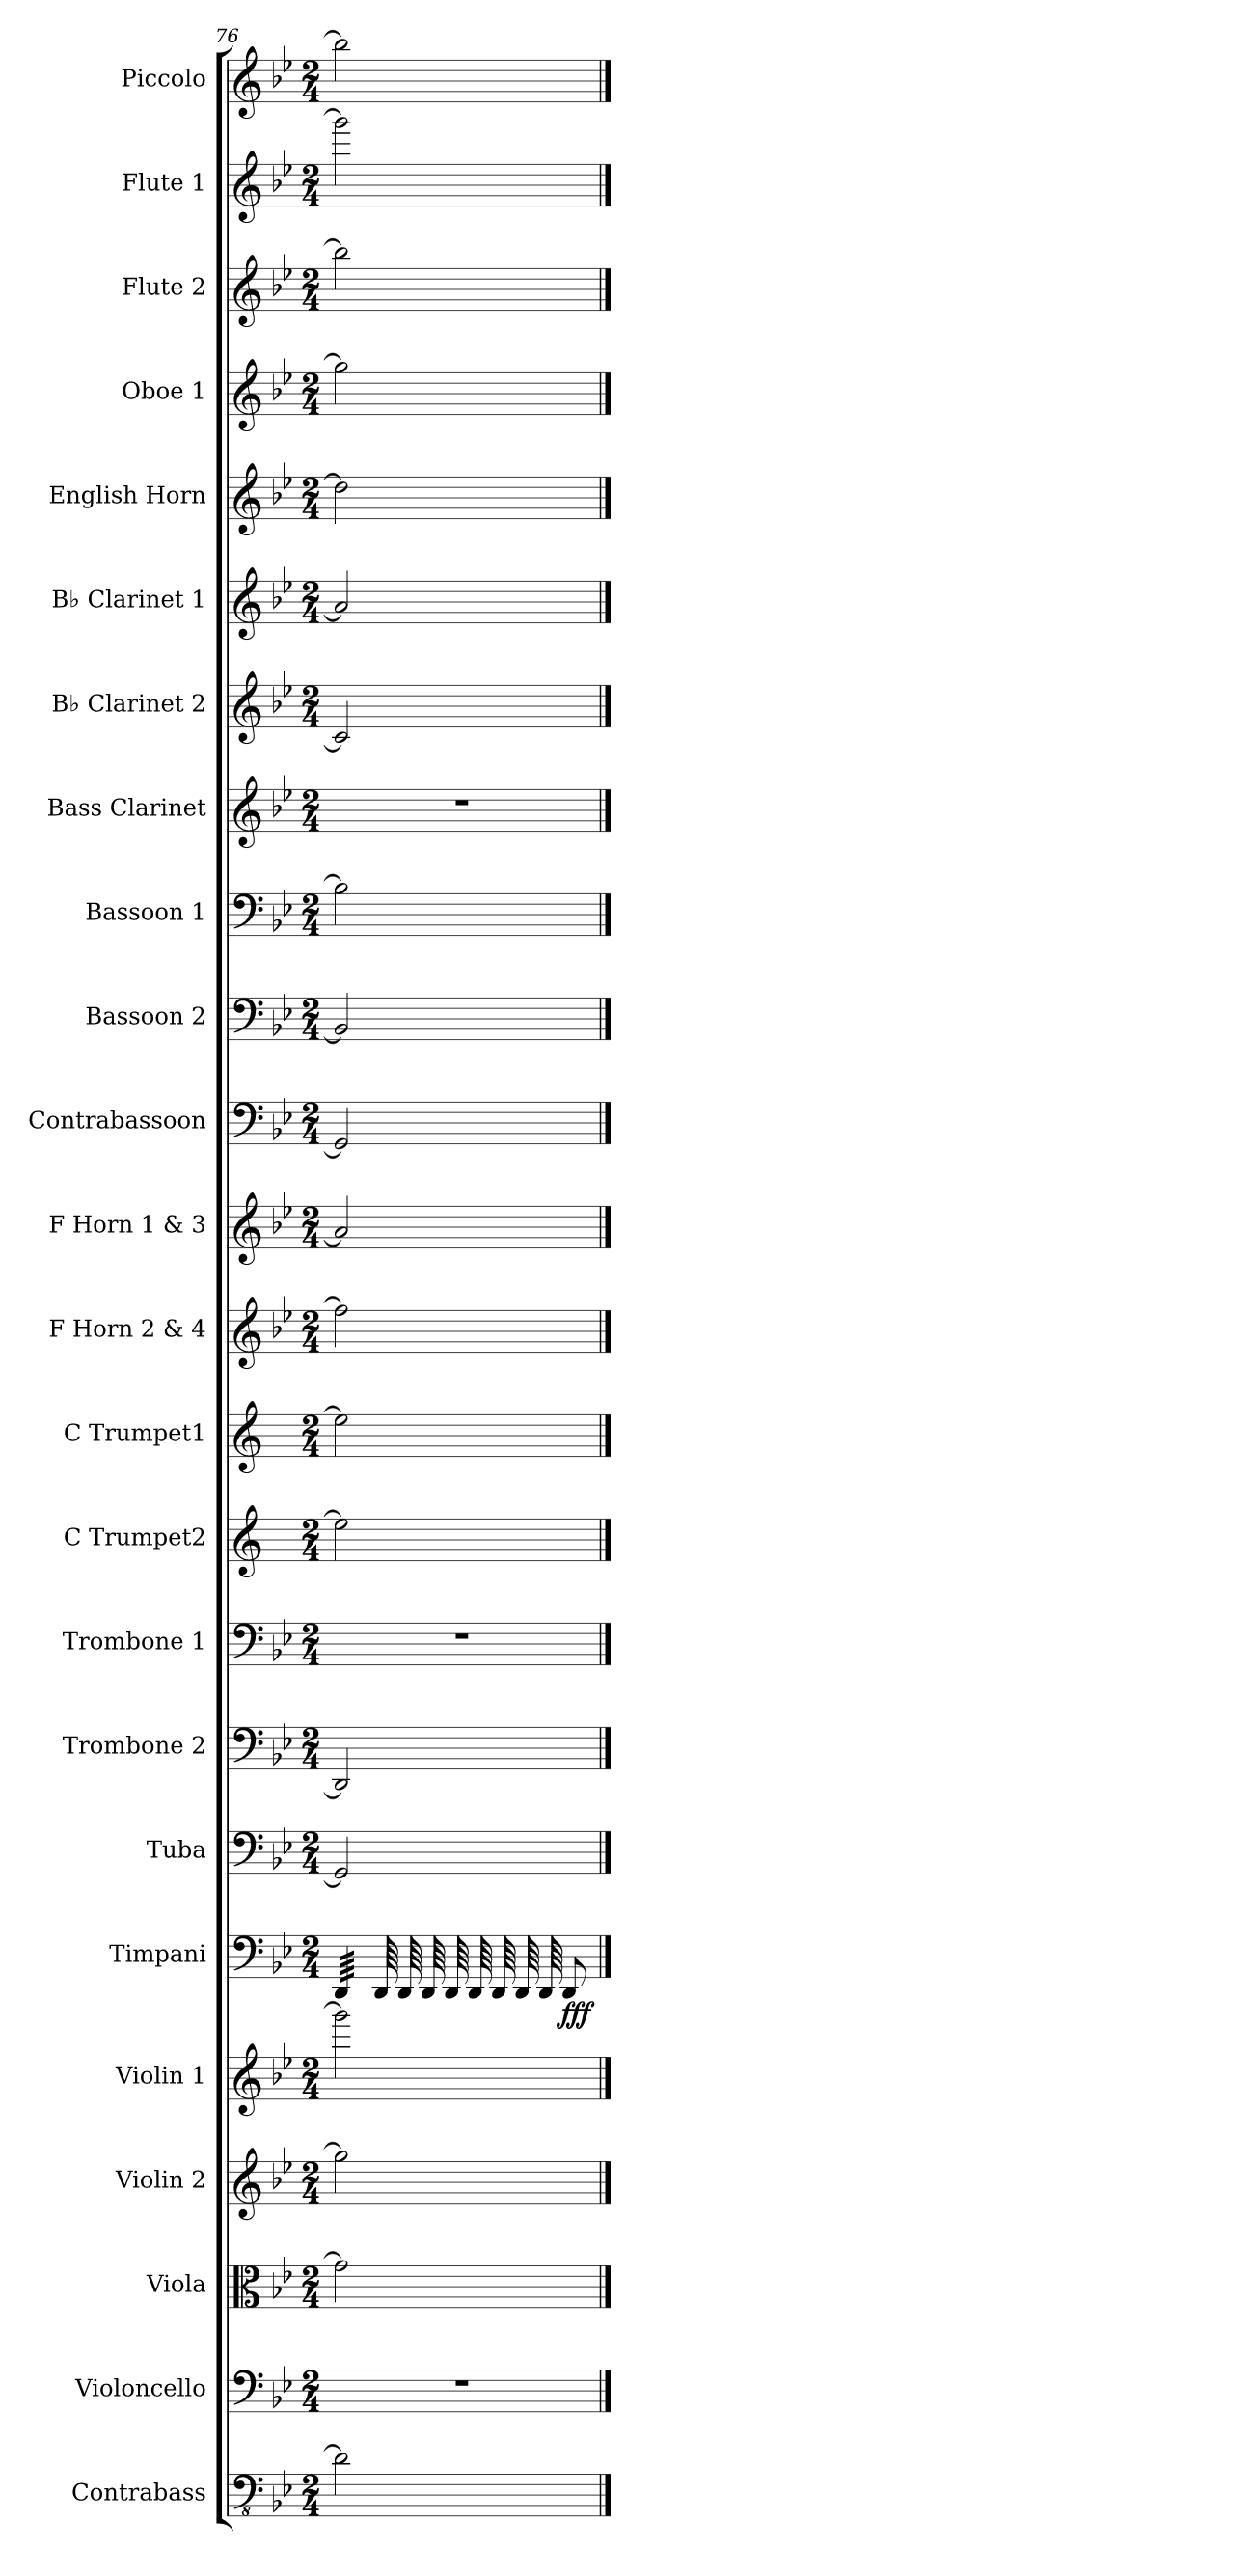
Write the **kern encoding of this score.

**kern	**kern	**kern	**kern	**kern	**kern	**dynam	**kern	**kern	**kern	**kern	**kern	**kern	**kern	**kern	**kern	**kern	**kern	**kern	**kern	**kern	**kern	**kern	**kern	**kern
*part24	*part23	*part22	*part21	*part20	*part19	*part19	*part18	*part17	*part16	*part15	*part14	*part13	*part12	*part11	*part10	*part9	*part8	*part7	*part6	*part5	*part4	*part3	*part2	*part1
*staff24	*staff23	*staff22	*staff21	*staff20	*staff19	*staff19	*staff18	*staff17	*staff16	*staff15	*staff14	*staff13	*staff12	*staff11	*staff10	*staff9	*staff8	*staff7	*staff6	*staff5	*staff4	*staff3	*staff2	*staff1
*I"Contrabass	*I"Violoncello	*I"Viola	*I"Violin 2	*I"Violin 1	*I"Timpani	*	*I"Tuba	*I"Trombone 2	*I"Trombone 1	*I"C Trumpet2	*I"C Trumpet1	*I"F Horn 2 &amp; 4	*I"F Horn 1 &amp; 3	*I"Contrabassoon	*I"Bassoon 2	*I"Bassoon 1	*I"Bass Clarinet	*I"B♭ Clarinet 2	*I"B♭ Clarinet 1	*I"English Horn	*I"Oboe 1	*I"Flute 2	*I"Flute 1	*I"Piccolo
*I'Cb.	*I'Vc.	*I'Vla.	*I'Vln. 2	*I'Vln. 1	*I'Timp.	*	*I'Tba.	*I'Tbn. 2	*I'Tbn. 1	*I'C Tpt.	*I'C Tpt.	*I'F Hn. 2 4	*I'F Hn. 1 3	*I'Cbsn.	*I'Bsn. 2	*I'Bsn. 1	*I'B. Cl.	*I'B♭ Cl. 2	*I'B♭ Cl. 1	*I'E. Hn.	*I'Ob. 1	*I'Fl. 2	*I'Fl. 1	*I'Picc.
*clefFv4	*clefF4	*clefC3	*clefG2	*clefG2	*clefF4	*	*clefF4	*clefF4	*clefF4	*clefG2	*clefG2	*clefG2	*clefG2	*clefF4	*clefF4	*clefF4	*clefG2	*clefG2	*clefG2	*clefG2	*clefG2	*clefG2	*clefG2	*clefG2
*ITrd7c12	*	*	*	*	*	*	*	*	*	*ITrd1c2	*ITrd1c2	*ITrd4c7	*ITrd4c7	*ITrd7c12	*	*	*ITrd1c2	*ITrd1c2	*ITrd1c2	*ITrd4c7	*	*	*	*ITrd-7c-12
*k[b-e-]	*k[b-e-]	*k[b-e-]	*k[b-e-]	*k[b-e-]	*k[b-e-]	*	*k[b-e-]	*k[b-e-]	*k[b-e-]	*k[b-e-]	*k[b-e-]	*k[b-e-a-]	*k[b-e-a-]	*k[b-e-]	*k[b-e-]	*k[b-e-]	*k[b-e-a-d-]	*k[b-e-a-d-]	*k[b-e-a-d-]	*k[b-e-a-]	*k[b-e-]	*k[b-e-]	*k[b-e-]	*k[b-e-]
*M2/4	*M2/4	*M2/4	*M2/4	*M2/4	*M2/4	*	*M2/4	*M2/4	*M2/4	*M2/4	*M2/4	*M2/4	*M2/4	*M2/4	*M2/4	*M2/4	*M2/4	*M2/4	*M2/4	*M2/4	*M2/4	*M2/4	*M2/4	*M2/4
=76	=76	=76	=76	=76	=76	=76	=76	=76	=76	=76	=76	=76	=76	=76	=76	=76	=76	=76	=76	=76	=76	=76	=76	=76
*	*	*	*	*	*tremolo	*	*	*	*	*	*	*	*	*	*	*	*	*	*	*	*	*	*	*
2DD\]	2r	2g\]	2gg\]	2ggg\]	64DD/LLLL	.	2GG/]	2DD/]	2r	2dd\]	2dd\]	2b\]	2d/]	2GGG/]	2BB/]	2B\]	2r	2B/]	2g/]	2g\]	2gg\]	2bb\]	2ggg\]	2bbb\]
.	.	.	.	.	64DD/	.	.	.	.	.	.	.	.	.	.	.	.	.	.	.	.	.	.	.
.	.	.	.	.	64DD/	.	.	.	.	.	.	.	.	.	.	.	.	.	.	.	.	.	.	.
.	.	.	.	.	64DD/	.	.	.	.	.	.	.	.	.	.	.	.	.	.	.	.	.	.	.
.	.	.	.	.	64DD/	.	.	.	.	.	.	.	.	.	.	.	.	.	.	.	.	.	.	.
.	.	.	.	.	64DD/	.	.	.	.	.	.	.	.	.	.	.	.	.	.	.	.	.	.	.
.	.	.	.	.	64DD/	.	.	.	.	.	.	.	.	.	.	.	.	.	.	.	.	.	.	.
.	.	.	.	.	64DD/	.	.	.	.	.	.	.	.	.	.	.	.	.	.	.	.	.	.	.
.	.	.	.	.	64DD/	.	.	.	.	.	.	.	.	.	.	.	.	.	.	.	.	.	.	.
.	.	.	.	.	64DD/	.	.	.	.	.	.	.	.	.	.	.	.	.	.	.	.	.	.	.
.	.	.	.	.	64DD/	.	.	.	.	.	.	.	.	.	.	.	.	.	.	.	.	.	.	.
.	.	.	.	.	64DD/	.	.	.	.	.	.	.	.	.	.	.	.	.	.	.	.	.	.	.
.	.	.	.	.	64DD/	.	.	.	.	.	.	.	.	.	.	.	.	.	.	.	.	.	.	.
.	.	.	.	.	64DD/	.	.	.	.	.	.	.	.	.	.	.	.	.	.	.	.	.	.	.
.	.	.	.	.	64DD/	.	.	.	.	.	.	.	.	.	.	.	.	.	.	.	.	.	.	.
.	.	.	.	.	64DD/JJJJ	.	.	.	.	.	.	.	.	.	.	.	.	.	.	.	.	.	.	.
.	.	.	.	.	64DD/LLLL	.	.	.	.	.	.	.	.	.	.	.	.	.	.	.	.	.	.	.
.	.	.	.	.	64DD/	.	.	.	.	.	.	.	.	.	.	.	.	.	.	.	.	.	.	.
.	.	.	.	.	64DD/	.	.	.	.	.	.	.	.	.	.	.	.	.	.	.	.	.	.	.
.	.	.	.	.	64DD/	.	.	.	.	.	.	.	.	.	.	.	.	.	.	.	.	.	.	.
.	.	.	.	.	64DD/	.	.	.	.	.	.	.	.	.	.	.	.	.	.	.	.	.	.	.
.	.	.	.	.	64DD/	.	.	.	.	.	.	.	.	.	.	.	.	.	.	.	.	.	.	.
.	.	.	.	.	64DD/	.	.	.	.	.	.	.	.	.	.	.	.	.	.	.	.	.	.	.
.	.	.	.	.	64DD/	.	.	.	.	.	.	.	.	.	.	.	.	.	.	.	.	.	.	.
*	*	*	*	*	*Xtremolo	*	*	*	*	*	*	*	*	*	*	*	*	*	*	*	*	*	*	*
!	!	!	!	!	!	!LO:DY:b	!	!	!	!	!	!	!	!	!	!	!	!	!	!	!	!	!	!
.	.	.	.	.	8DD/J	fff	.	.	.	.	.	.	.	.	.	.	.	.	.	.	.	.	.	.
==	==	==	==	==	==	==	==	==	==	==	==	==	==	==	==	==	==	==	==	==	==	==	==	==
*-	*-	*-	*-	*-	*-	*-	*-	*-	*-	*-	*-	*-	*-	*-	*-	*-	*-	*-	*-	*-	*-	*-	*-	*-
